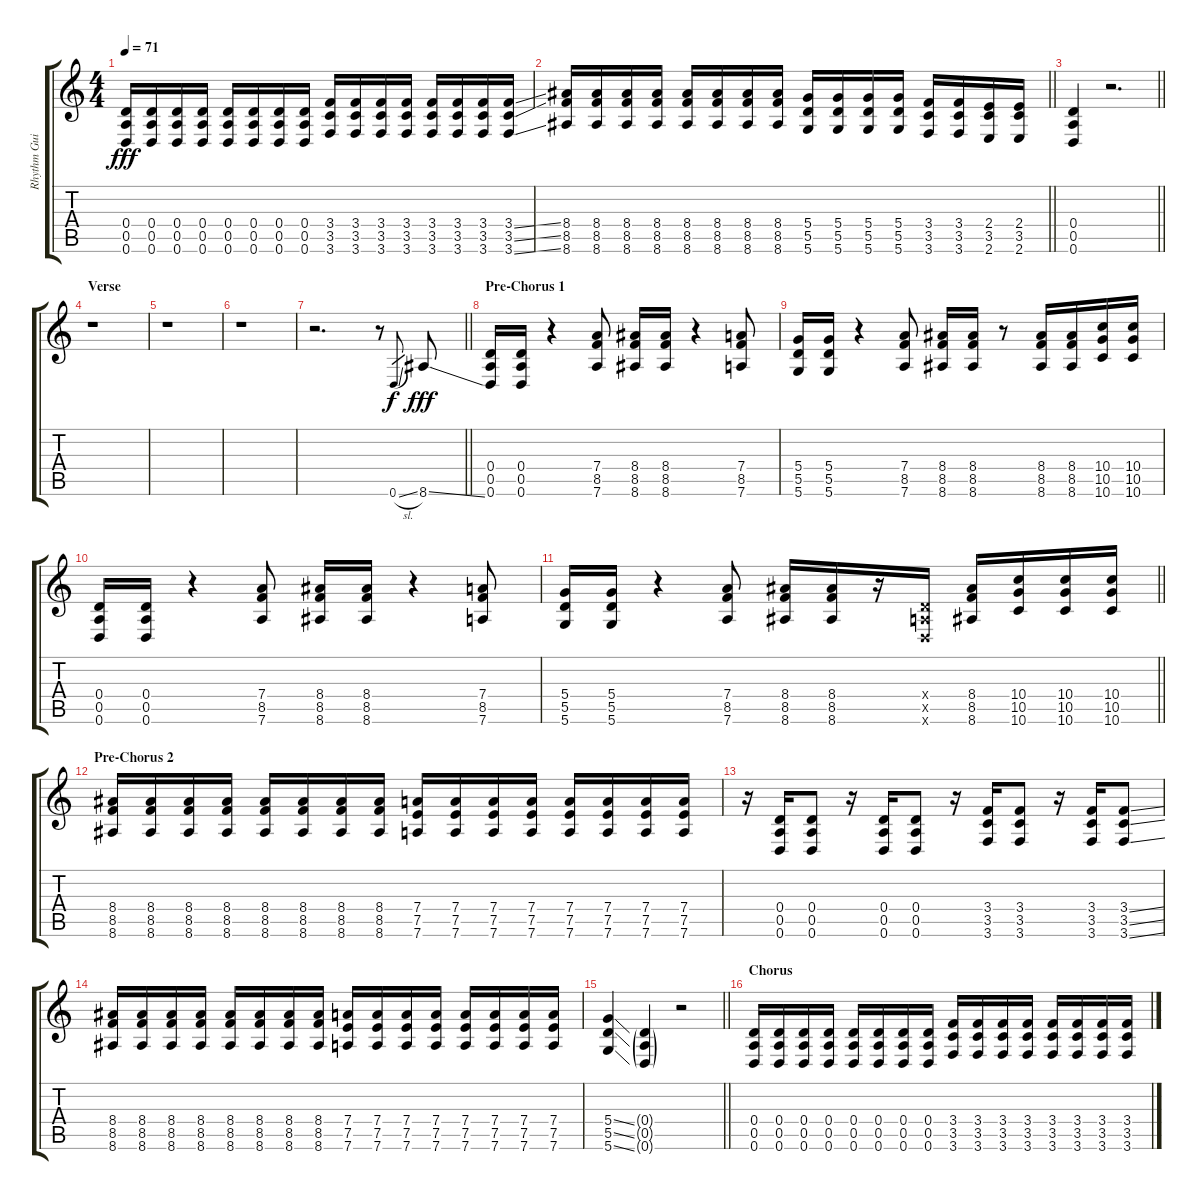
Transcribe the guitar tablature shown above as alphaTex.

\track ("Rhythm Guitar" "Rhythm Gui") {instrument distortionguitar}
\staff {score tabs}
\tuning (E4 B3 G3 D3 A2 D2) {hide}
\ts (4 4)
\tempo 71
\clef g2
\ks c
(0.4 0.5 0.6).16{dy fff} (0.4 0.5 0.6).16 (0.4 0.5 0.6).16 (0.4 0.5 0.6).16 (0.4 0.5 0.6).16 (0.4 0.5 0.6).16 (0.4 0.5 0.6).16 (0.4 0.5 0.6).16 (3.4 3.5 3.6).16 (3.4 3.5 3.6).16 (3.4 3.5 3.6).16 (3.4 3.5 3.6).16 (3.4 3.5 3.6).16 (3.4 3.5 3.6).16 (3.4 3.5 3.6).16 (3.4{ss} 3.5{ss} 3.6{ss}).16 |
\barLineRight lightlight
(8.4 8.5 8.6).16 (8.4 8.5 8.6).16 (8.4 8.5 8.6).16 (8.4 8.5 8.6).16 (8.4 8.5 8.6).16 (8.4 8.5 8.6).16 (8.4 8.5 8.6).16 (8.4 8.5 8.6).16 (5.4 5.5 5.6).16 (5.4 5.5 5.6).16 (5.4 5.5 5.6).16 (5.4 5.5 5.6).16 (3.4 3.5 3.6).16 (3.4 3.5 3.6).16 (2.4 3.5 2.6).16 (2.4 3.5 2.6).16 |
\barLineRight lightlight
(0.4 0.5 0.6).4 r.2{d} |
\section ("" "Verse")
r.1 |
r.1 |
r.1 |
\barLineRight lightlight
r.2{d} r.8 0.6{sl}.8{gr dy f} 8.6{ss}.8{dy fff} |
\section ("" "Pre-Chorus 1")
(0.4 0.5 0.6).16 (0.4 0.5 0.6).16 r.4 (7.4 8.5 7.6).8 (8.4 8.5 8.6).16 (8.4 8.5 8.6).16 r.4 (7.4 8.5 7.6).8 |
(5.4 5.5 5.6).16 (5.4 5.5 5.6).16 r.4 (7.4 8.5 7.6).8 (8.4 8.5 8.6).16 (8.4 8.5 8.6).16 r.8 (8.4 8.5 8.6).16 (8.4 8.5 8.6).16 (10.4 10.5 10.6).16 (10.4 10.5 10.6).16 |
(0.4 0.5 0.6).16 (0.4 0.5 0.6).16 r.4 (7.4 8.5 7.6).8 (8.4 8.5 8.6).16 (8.4 8.5 8.6).16 r.4 (7.4 8.5 7.6).8 |
\barLineRight lightlight
(5.4 5.5 5.6).16 (5.4 5.5 5.6).16 r.4 (7.4 8.5 7.6).8 (8.4 8.5 8.6).16 (8.4 8.5 8.6).16 r.16 (0.4{x} 0.5{x} 0.6{x}).16 (8.4 8.5 8.6).16 (10.4 10.5 10.6).16 (10.4 10.5 10.6).16 (10.4 10.5 10.6).16 |
\section ("" "Pre-Chorus 2")
(8.4 8.5 8.6).16 (8.4 8.5 8.6).16 (8.4 8.5 8.6).16 (8.4 8.5 8.6).16 (8.4 8.5 8.6).16 (8.4 8.5 8.6).16 (8.4 8.5 8.6).16 (8.4 8.5 8.6).16 (7.4 7.5 7.6).16 (7.4 7.5 7.6).16 (7.4 7.5 7.6).16 (7.4 7.5 7.6).16 (7.4 7.5 7.6).16 (7.4 7.5 7.6).16 (7.4 7.5 7.6).16 (7.4 7.5 7.6).16 |
r.16 (0.4 0.5 0.6).16 (0.4 0.5 0.6).8 r.16 (0.4 0.5 0.6).16 (0.4 0.5 0.6).8 r.16 (3.4 3.5 3.6).16 (3.4 3.5 3.6).8 r.16 (3.4 3.5 3.6).16 (3.4{ss} 3.5{ss} 3.6{ss}).8 |
(8.4 8.5 8.6).16 (8.4 8.5 8.6).16 (8.4 8.5 8.6).16 (8.4 8.5 8.6).16 (8.4 8.5 8.6).16 (8.4 8.5 8.6).16 (8.4 8.5 8.6).16 (8.4 8.5 8.6).16 (7.4 7.5 7.6).16 (7.4 7.5 7.6).16 (7.4 7.5 7.6).16 (7.4 7.5 7.6).16 (7.4 7.5 7.6).16 (7.4 7.5 7.6).16 (7.4 7.5 7.6).16 (7.4 7.5 7.6).16 |
\barLineRight lightlight
(5.4{ss} 5.5{ss} 5.6{ss}).4 (0.4{g} 0.5{g} 0.6{g}).4 r.2 |
\section ("" "Chorus")
(0.4 0.5 0.6).16 (0.4 0.5 0.6).16 (0.4 0.5 0.6).16 (0.4 0.5 0.6).16 (0.4 0.5 0.6).16 (0.4 0.5 0.6).16 (0.4 0.5 0.6).16 (0.4 0.5 0.6).16 (3.4 3.5 3.6).16 (3.4 3.5 3.6).16 (3.4 3.5 3.6).16 (3.4 3.5 3.6).16 (3.4 3.5 3.6).16 (3.4 3.5 3.6).16 (3.4 3.5 3.6).16 (3.4{ss} 3.5{ss} 3.6{ss}).16
